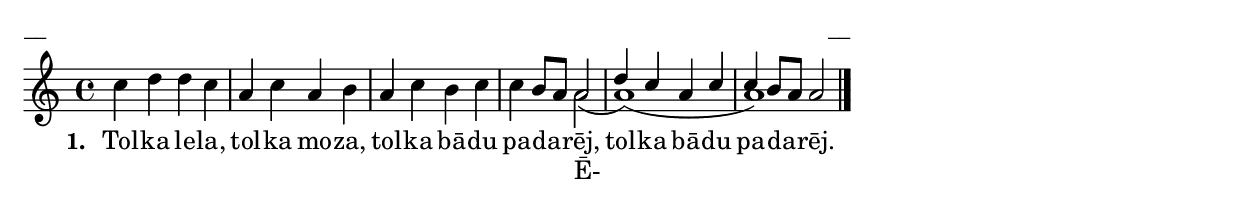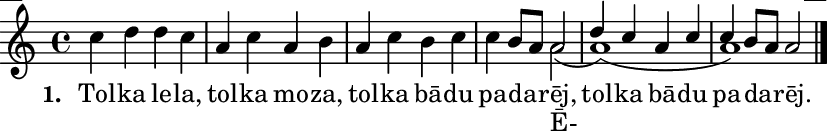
\version "2.13.18"
#(ly:set-option 'crop #t)

\paper {
line-width = 14\cm
left-margin = 0.4\cm
between-system-padding = 0.1\cm
between-system-space = 0.1\cm
}
% SBTZK, p.27
\layout {
indent = #0
ragged-last = ##f
}


voiceA = \relative c' {
\clef "treble"
\key c \major
\time 4/4
\oneVoice
c'4 d d c | a c a b | a c b c |
c b8 [a] \voiceOne a2 | d4 c a c | c b8 [a] a2 \bar"|."
}

lyricA = \lyricmode {
\set stanza = "1. "
Tol -- ka le -- la, tol -- ka mo -- za, tol -- ka bā -- du pa -- da -- rēj,
tol -- ka bā -- du pa -- da -- rēj. 
}

voiceB = \relative c' {
\clef "treble"
\key c \major
\time 4/4
s1 | s | s | s2 a' ( | a1 )( | a)
}

lyricB = \lyricmode {
Ē-
}

fullScore = <<
%\new ChordNames { \chordsA }
\new Staff {
<<
\new Voice = "voiceA" { \voiceOne \autoBeamOff \voiceA }
\new Lyrics \lyricsto "voiceA"  \lyricA
\new Voice = "voiceB" { \voiceTwo \autoBeamOff \voiceB }
\new Lyrics \lyricsto "voiceB" \lyricB
>>
}
>>



\score {
\fullScore
\header { piece = "__" opus = "__" }
}
\markup { \with-color #(x11-color 'white) \sans \smaller "__" }
\score {
\unfoldRepeats
\fullScore
\midi {
\context { \Staff \remove "Staff_performer" }
\context { \Voice \consists "Staff_performer" }
}
}


